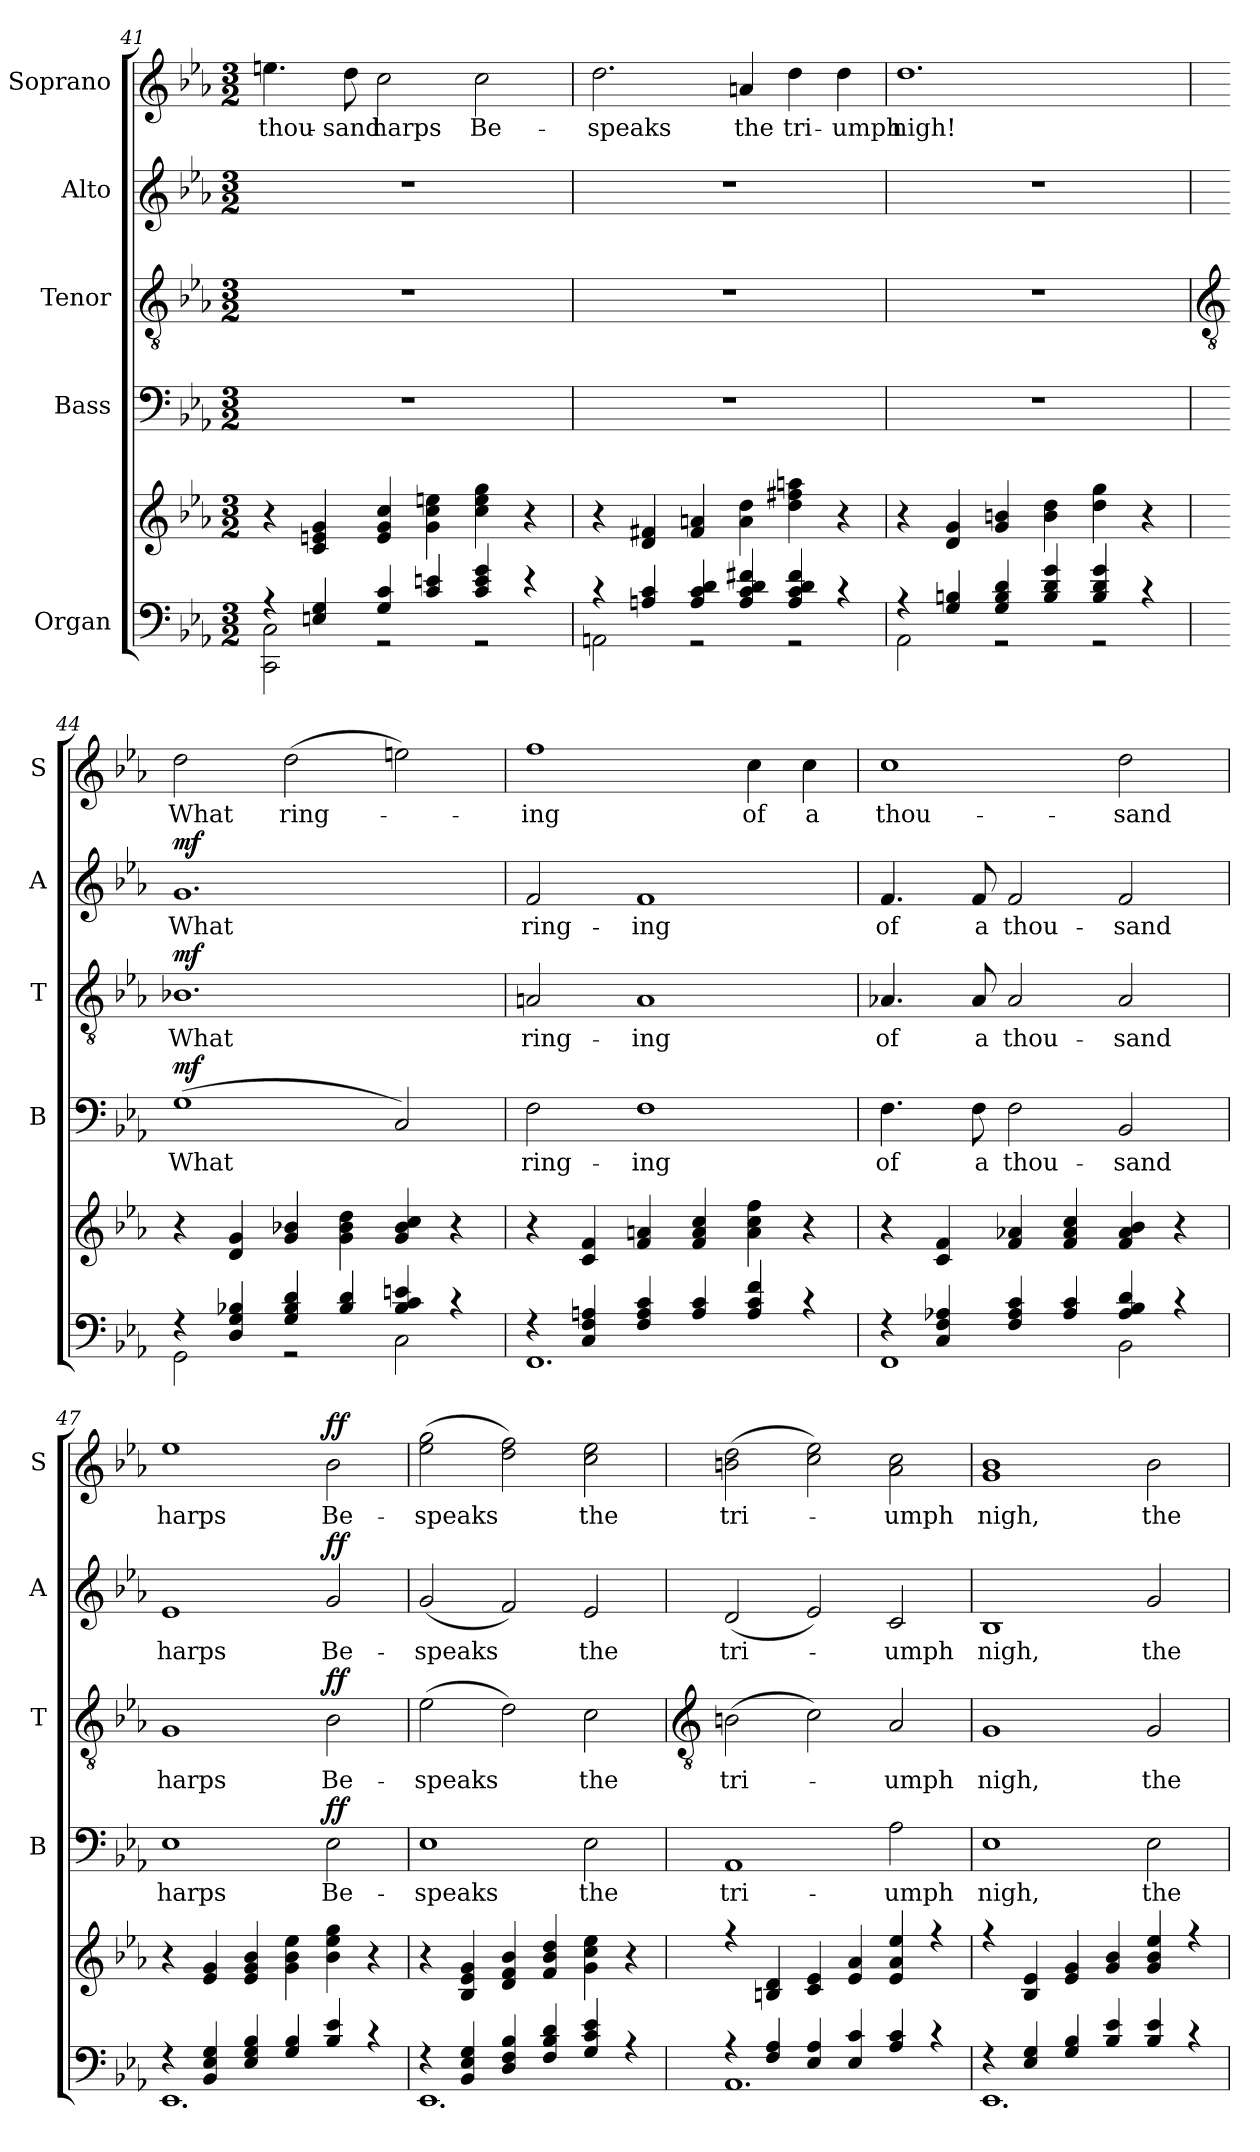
**kern	**kern	**kern	**text	**dynam	**kern	**text	**dynam	**kern	**text	**dynam	**kern	**text	**dynam
*part5	*part5	*part4	*part4	*part4	*part3	*part3	*part3	*part2	*part2	*part2	*part1	*part1	*part1
*staff6	*staff5	*staff4	*staff4	*staff4	*staff3	*staff3	*staff3	*staff2	*staff2	*staff2	*staff1	*staff1	*staff1
*I"Organ	*	*I"Bass	*	*	*I"Tenor	*	*	*I"Alto	*	*	*I"Soprano	*	*
*	*	*I'B	*	*	*I'T	*	*	*I'A	*	*	*I'S	*	*
*clefF4	*clefG2	*clefF4	*	*	*clefGv2	*	*	*clefG2	*	*	*clefG2	*	*
*k[b-e-a-]	*k[b-e-a-]	*k[b-e-a-]	*	*	*k[b-e-a-]	*	*	*k[b-e-a-]	*	*	*k[b-e-a-]	*	*
*E-:	*E-:	*E-:	*	*	*E-:	*	*	*E-:	*	*	*E-:	*	*
*M3/2	*M3/2	*M3/2	*	*	*M3/2	*	*	*M3/2	*	*	*M3/2	*	*
=41	=41	=41	=41	=41	=41	=41	=41	=41	=41	=41	=41	=41	=41
*^	*	*	*	*	*	*	*	*	*	*	*	*	*
!	!	!	!LO:N:vis=1	!	!	!LO:N:vis=1	!	!	!LO:N:vis=1	!	!	!	!LO:LY:b	!
4r	2CC\ 2C\	4r	1.r	.	.	1.r	.	.	1.r	.	.	4.een	thou-	.
4En/ 4G/	.	4c 4en 4g	.	.	.	.	.	.	.	.	.	.	.	.
!	!	!	!	!	!	!	!	!	!	!	!	!	!LO:LY:b	!
.	.	.	.	.	.	.	.	.	.	.	.	8dd	-sand	.
!	!	!	!	!	!	!	!	!	!	!	!	!	!LO:LY:b	!
4G/ 4c/	2r	4e 4g 4cc	.	.	.	.	.	.	.	.	.	2cc	harps	.
4c/ 4en/	.	4g 4cc 4een	.	.	.	.	.	.	.	.	.	.	.	.
!	!	!	!	!	!	!	!	!	!	!	!	!	!LO:LY:b	!
4c/ 4e/ 4g/	2r	4cc 4ee 4gg	.	.	.	.	.	.	.	.	.	2cc	Be-	.
4r	.	4r	.	.	.	.	.	.	.	.	.	.	.	.
=42	=42	=42	=42	=42	=42	=42	=42	=42	=42	=42	=42	=42	=42	=42
!	!	!	!LO:N:vis=1	!	!	!LO:N:vis=1	!	!	!LO:N:vis=1	!	!	!	!LO:LY:b	!
4r	2AAn\	4r	1.r	.	.	1.r	.	.	1.r	.	.	2.dd	-speaks	.
4An/ 4c/	.	4d 4f#X	.	.	.	.	.	.	.	.	.	.	.	.
4A/ 4c/ 4d/	2r	4f# 4an	.	.	.	.	.	.	.	.	.	.	.	.
!	!	!	!	!	!	!	!	!	!	!	!	!	!LO:LY:b	!
4A/ 4c/ 4d/ 4f#X/	.	4a 4dd	.	.	.	.	.	.	.	.	.	4an	the	.
!	!	!	!	!	!	!	!	!	!	!	!	!	!LO:LY:b	!
4A/ 4c/ 4d/ 4f#/	2r	4dd 4ff#X 4aan	.	.	.	.	.	.	.	.	.	4dd	tri-	.
!	!	!	!	!	!	!	!	!	!	!	!	!	!LO:LY:b	!
4r	.	4r	.	.	.	.	.	.	.	.	.	4dd	-umph	.
=43	=43	=43	=43	=43	=43	=43	=43	=43	=43	=43	=43	=43	=43	=43
!	!	!	!LO:N:vis=1	!	!	!LO:N:vis=1	!	!	!LO:N:vis=1	!	!	!	!LO:LY:b	!
4r	2AA-\	4r	1.r	.	.	1.r	.	.	1.r	.	.	1.dd	nigh!	.
4G/ 4Bn/	.	4d 4g	.	.	.	.	.	.	.	.	.	.	.	.
4G/ 4B/ 4d/	2r	4g 4bn	.	.	.	.	.	.	.	.	.	.	.	.
4B/ 4d/ 4g/	.	4b 4dd	.	.	.	.	.	.	.	.	.	.	.	.
4B/ 4d/ 4g/	2r	4dd 4gg	.	.	.	.	.	.	.	.	.	.	.	.
4r	.	4r	.	.	.	.	.	.	.	.	.	.	.	.
!!LO:LB:g=z
=44	=44	=44	=44	=44	=44	=44	=44	=44	=44	=44	=44	=44	=44	=44
*	*	*	*	*	*	*clefGv2	*	*	*	*	*	*	*	*
!	!	!	!	!LO:LY:b	!LO:DY:b	!	!LO:LY:b	!LO:DY:b	!	!LO:LY:b	!LO:DY:b	!	!LO:LY:b	!
4r	2GG\	4r	(<1G	What	mf	1.B-X	What	mf	1.g	What	mf	2dd	What	.
4D/ 4G/ 4B-X/	.	4d 4g	.	.	.	.	.	.	.	.	.	.	.	.
!	!	!	!	!	!	!	!	!	!	!	!	!	!LO:LY:b	!
4G/ 4B-/ 4d/	2r	4g 4b-X	.	.	.	.	.	.	.	.	.	(>2dd	ring-	.
4B-/ 4d/	.	4g 4b- 4dd	.	.	.	.	.	.	.	.	.	.	.	.
4B-/ 4c/ 4en/	2C\	4g 4b- 4cc	2C)	.	.	.	.	.	.	.	.	2een)	.	.
4r	.	4r	.	.	.	.	.	.	.	.	.	.	.	.
=45	=45	=45	=45	=45	=45	=45	=45	=45	=45	=45	=45	=45	=45	=45
!	!	!	!	!LO:LY:b	!	!	!LO:LY:b	!	!	!LO:LY:b	!	!	!LO:LY:b	!
4r	1.FF\	4r	2F	ring-	.	2An	ring-	.	2f	ring-	.	1ff	ing	.
4C/ 4F/ 4An/	.	4c 4f	.	.	.	.	.	.	.	.	.	.	.	.
!	!	!	!	!LO:LY:b	!	!	!LO:LY:b	!	!	!LO:LY:b	!	!	!	!
4F/ 4A/ 4c/	.	4f 4an	1F	-ing	.	1A	-ing	.	1f	-ing	.	.	.	.
4A/ 4c/	.	4f 4a 4cc	.	.	.	.	.	.	.	.	.	.	.	.
!	!	!	!	!	!	!	!	!	!	!	!	!	!LO:LY:b	!
4A/ 4c/ 4f/	.	4a 4cc 4ff	.	.	.	.	.	.	.	.	.	4cc	of	.
!	!	!	!	!	!	!	!	!	!	!	!	!	!LO:LY:b	!
4r	.	4r	.	.	.	.	.	.	.	.	.	4cc	a	.
=46	=46	=46	=46	=46	=46	=46	=46	=46	=46	=46	=46	=46	=46	=46
!	!	!	!	!LO:LY:b	!	!	!LO:LY:b	!	!	!LO:LY:b	!	!	!LO:LY:b	!
4r	1FF\	4r	4.F	of	.	4.A-X	of	.	4.f	of	.	1cc	thou-	.
4C/ 4F/ 4A-X/	.	4c 4f	.	.	.	.	.	.	.	.	.	.	.	.
!	!	!	!	!LO:LY:b	!	!	!LO:LY:b	!	!	!LO:LY:b	!	!	!	!
.	.	.	8F	a	.	8A-	a	.	8f	a	.	.	.	.
!	!	!	!	!LO:LY:b	!	!	!LO:LY:b	!	!	!LO:LY:b	!	!	!	!
4F/ 4A-/ 4c/	.	4f 4a-X	2F	thou-	.	2A-	thou-	.	2f	thou-	.	.	.	.
4A-/ 4c/	.	4f 4a- 4cc	.	.	.	.	.	.	.	.	.	.	.	.
!	!	!	!	!LO:LY:b	!	!	!LO:LY:b	!	!	!LO:LY:b	!	!	!LO:LY:b	!
4A-/ 4B-/ 4d/	2BB-\	4f 4a- 4b-	2BB-	-sand	.	2A-	-sand	.	2f	-sand	.	2dd	-sand	.
4r	.	4r	.	.	.	.	.	.	.	.	.	.	.	.
=47	=47	=47	=47	=47	=47	=47	=47	=47	=47	=47	=47	=47	=47	=47
!	!	!	!	!LO:LY:b	!	!	!LO:LY:b	!	!	!LO:LY:b	!	!	!LO:LY:b	!
4r	1.EE-\	4r	1E-	harps	.	1G	harps	.	1e-	harps	.	1ee-	harps	.
4BB-/ 4E-/ 4G/	.	4e- 4g	.	.	.	.	.	.	.	.	.	.	.	.
4E-/ 4G/ 4B-/	.	4e- 4g 4b-	.	.	.	.	.	.	.	.	.	.	.	.
4G/ 4B-/	.	4g 4b- 4ee-	.	.	.	.	.	.	.	.	.	.	.	.
!	!	!	!	!LO:LY:b	!LO:DY:b	!	!LO:LY:b	!LO:DY:b	!	!LO:LY:b	!LO:DY:b	!	!LO:LY:b	!LO:DY:b
4B-/ 4e-/	.	4b- 4ee- 4gg	2E-	Be-	ff	2B-	Be-	ff	2g	Be-	ff	2b-	Be-	ff
4r	.	4r	.	.	.	.	.	.	.	.	.	.	.	.
=48	=48	=48	=48	=48	=48	=48	=48	=48	=48	=48	=48	=48	=48	=48
!	!	!	!	!LO:LY:b	!	!	!LO:LY:b	!	!	!LO:LY:b	!	!	!LO:LY:b	!
4r	1.EE-\	4r	1E-	-speaks	.	(>2e-	-speaks	.	(<2g	-speaks	.	(>2ee- 2gg	-speaks	.
4BB-/ 4E-/ 4G/	.	4B- 4e- 4g	.	.	.	.	.	.	.	.	.	.	.	.
4D/ 4F/ 4B-/	.	4d 4f 4b-	.	.	.	2d)	.	.	2f)	.	.	2dd 2ff)	.	.
4F/ 4B-/ 4d/	.	4f 4b- 4dd	.	.	.	.	.	.	.	.	.	.	.	.
!	!	!	!	!LO:LY:b	!	!	!LO:LY:b	!	!	!LO:LY:b	!	!	!LO:LY:b	!
4G/ 4c/ 4e-/	.	4g 4cc 4ee-	2E-	the	.	2c	the	.	2e-	the	.	2cc 2ee-	the	.
4r	.	4r	.	.	.	.	.	.	.	.	.	.	.	.
!!LO:LB:g=z
=49	=49	=49	=49	=49	=49	=49	=49	=49	=49	=49	=49	=49	=49	=49
*	*	*	*	*	*	*clefGv2	*	*	*	*	*	*	*	*
*	*	*^	*	*	*	*	*	*	*	*	*	*	*	*
!	!	!	!LO:N:vis=1	!	!LO:LY:b	!	!	!LO:LY:b	!	!	!LO:LY:b	!	!	!LO:LY:b	!
4r	1.AA-\	4r	1.ryy	1AA-	tri-	.	(>2Bn	tri-	.	(<2d	tri-	.	(>2bn 2dd	tri-	.
4F/ 4A-/	.	4Bn 4d	.	.	.	.	.	.	.	.	.	.	.	.	.
4E-/ 4A-/	.	4c 4e-	.	.	.	.	2c)	.	.	2e-)	.	.	2cc 2ee-)	.	.
4E-/ 4c/	.	4e- 4a-	.	.	.	.	.	.	.	.	.	.	.	.	.
!	!	!	!	!	!LO:LY:b	!	!	!LO:LY:b	!	!	!LO:LY:b	!	!	!LO:LY:b	!
4A-/ 4c/	.	4e- 4a- 4ee-	.	2A-	-umph	.	2A-	umph	.	2c	umph	.	2a- 2cc	umph	.
4r	.	4r	.	.	.	.	.	.	.	.	.	.	.	.	.
=50	=50	=50	=50	=50	=50	=50	=50	=50	=50	=50	=50	=50	=50	=50	=50
!	!	!	!LO:N:vis=1	!	!LO:LY:b	!	!	!LO:LY:b	!	!	!LO:LY:b	!	!	!LO:LY:b	!
4r	1.EE-\	4r	1.ryy	1E-	nigh,	.	1G	nigh,	.	1B-	nigh,	.	1g 1b-	nigh,	.
4E-/ 4G/	.	4B- 4e-	.	.	.	.	.	.	.	.	.	.	.	.	.
4G/ 4B-/	.	4e- 4g	.	.	.	.	.	.	.	.	.	.	.	.	.
4B-/ 4e-/	.	4g 4b-	.	.	.	.	.	.	.	.	.	.	.	.	.
!	!	!	!	!	!LO:LY:b	!	!	!LO:LY:b	!	!	!LO:LY:b	!	!	!LO:LY:b	!
4B-/ 4e-/	.	4g 4b- 4ee-	.	2E-	the	.	2G	the	.	2g	the	.	2b-	the	.
4r	.	4r	.	.	.	.	.	.	.	.	.	.	.	.	.
*v	*v	*	*	*	*	*	*	*	*	*	*	*	*	*	*
*	*v	*v	*	*	*	*	*	*	*	*	*	*	*	*
=	=	=	=	=	=	=	=	=	=	=	=	=	=
*-	*-	*-	*-	*-	*-	*-	*-	*-	*-	*-	*-	*-	*-
